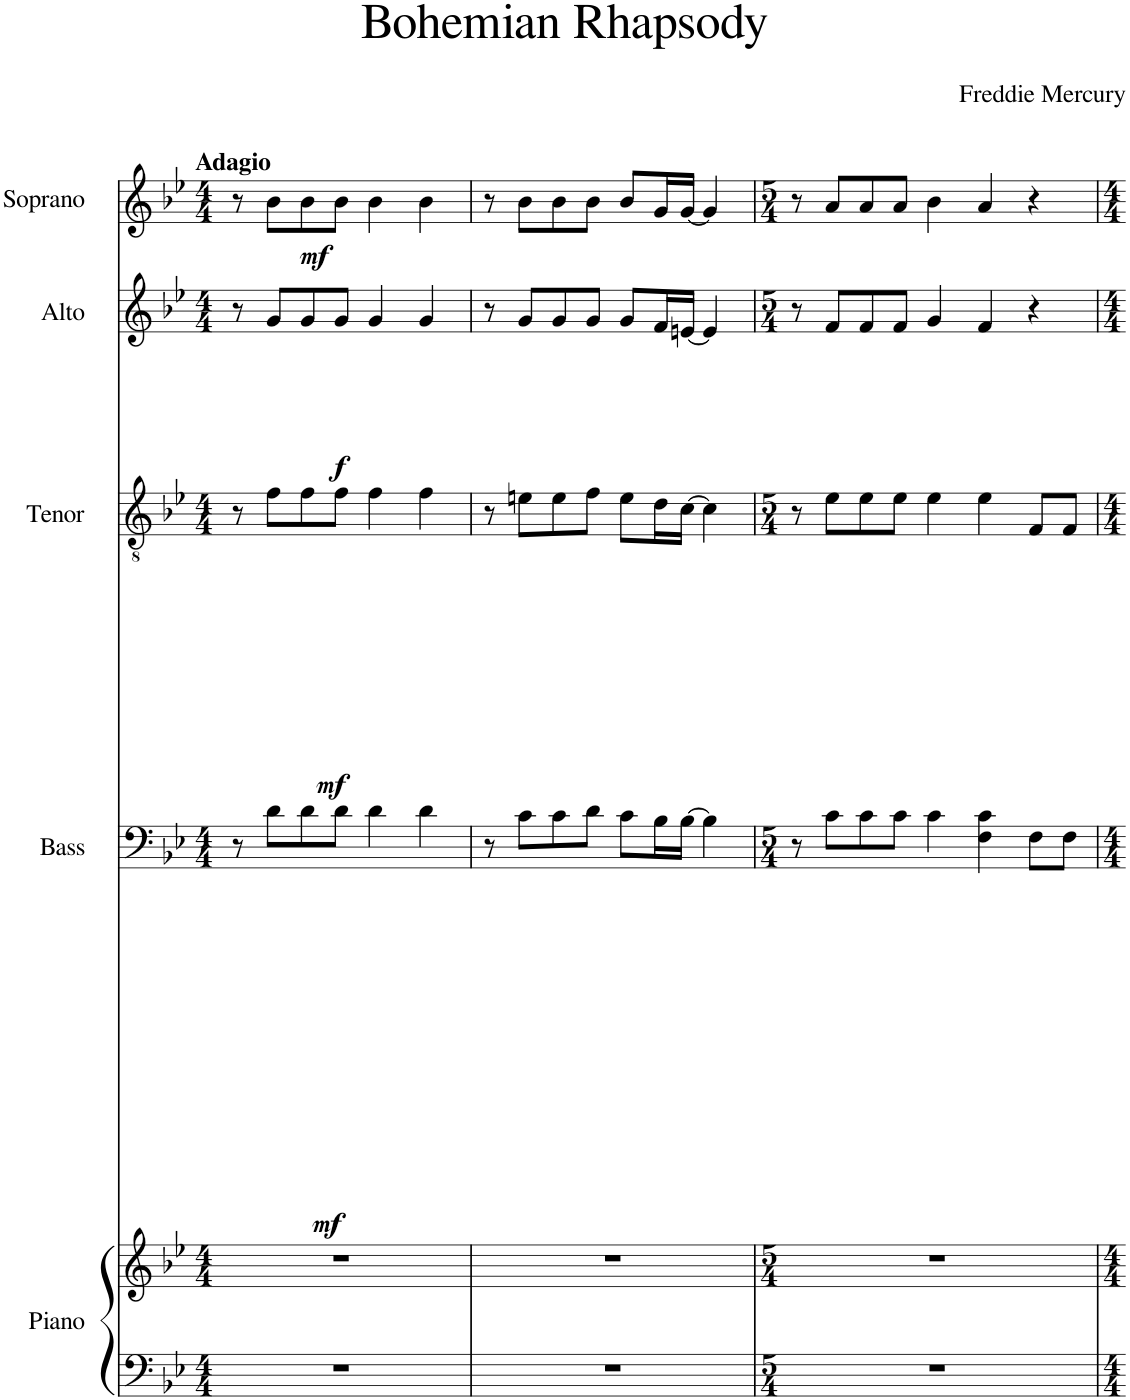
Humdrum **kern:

**kern	**kern	**kern	**dynam	**kern	**dynam	**kern	**dynam	**kern	**dynam
*part5	*part5	*part4	*part4	*part3	*part3	*part2	*part2	*part1	*part1
*staff6	*staff5	*staff4	*staff4	*staff3	*staff3	*staff2	*staff2	*staff1	*staff1
*I"Piano	*	*I"Bass	*	*I"Tenor	*	*I"Alto	*	*I"Soprano	*
*I'Pno.	*	*I'B.	*	*I'T.	*	*I'A.	*	*I'S.	*
*clefF4	*clefG2	*clefF4	*	*clefGv2	*	*clefG2	*	*clefG2	*
*k[b-e-]	*k[b-e-]	*k[b-e-]	*	*k[b-e-]	*	*k[b-e-]	*	*k[b-e-]	*
*M4/4	*M4/4	*M4/4	*	*M4/4	*	*M4/4	*	*M4/4	*
=1	=1	=1	=1	=1	=1	=1	=1	=1	=1
!	!	!	!	!	!	!	!	!LO:TX:a:B:t=Adagio	!
!	!	!	!LO:DY:b	!	!LO:DY:b	!	!LO:DY:b	!	!LO:DY:b
1r	1r	8r	mf	8r	mf	8r	f	8r	mf
.	.	8d\L	.	8f\L	.	8g/L	.	8b-\L	.
.	.	8d\	.	8f\	.	8g/	.	8b-\	.
.	.	8d\J	.	8f\J	.	8g/J	.	8b-\J	.
.	.	4d\	.	4f\	.	4g/	.	4b-\	.
.	.	4d\	.	4f\	.	4g/	.	4b-\	.
=2	=2	=2	=2	=2	=2	=2	=2	=2	=2
1r	1r	8r	.	8r	.	8r	.	8r	.
.	.	8c\L	.	8en\L	.	8g/L	.	8b-\L	.
.	.	8c\	.	8e\	.	8g/	.	8b-\	.
.	.	8d\J	.	8f\J	.	8g/J	.	8b-\J	.
.	.	8c\L	.	8e\L	.	8g/L	.	8b-/L	.
.	.	16B-\L	.	16d\L	.	16f/L	.	16g/L	.
.	.	[16B-\JJ	.	[16c\JJ	.	[16en/JJ	.	[16g/JJ	.
.	.	4B-\]	.	4c\]	.	4e/]	.	4g/]	.
=3	=3	=3	=3	=3	=3	=3	=3	=3	=3
*M5/4	*M5/4	*M5/4	*	*M5/4	*	*M5/4	*	*M5/4	*
4%5r	4%5r	8r	.	8r	.	8r	.	8r	.
.	.	8c\L	.	8e-\L	.	8f/L	.	8a/L	.
.	.	8c\	.	8e-\	.	8f/	.	8a/	.
.	.	8c\J	.	8e-\J	.	8f/J	.	8a/J	.
.	.	4c\	.	4e-\	.	4g/	.	4b-\	.
.	.	4F\ 4c\	.	4e-\	.	4f/	.	4a/	.
.	.	8F\L	.	8F/L	.	4r	.	4r	.
.	.	8F\J	.	8F/J	.	.	.	.	.
=	=	=	=	=	=	=	=	=	=
*-	*-	*-	*-	*-	*-	*-	*-	*-	*-
